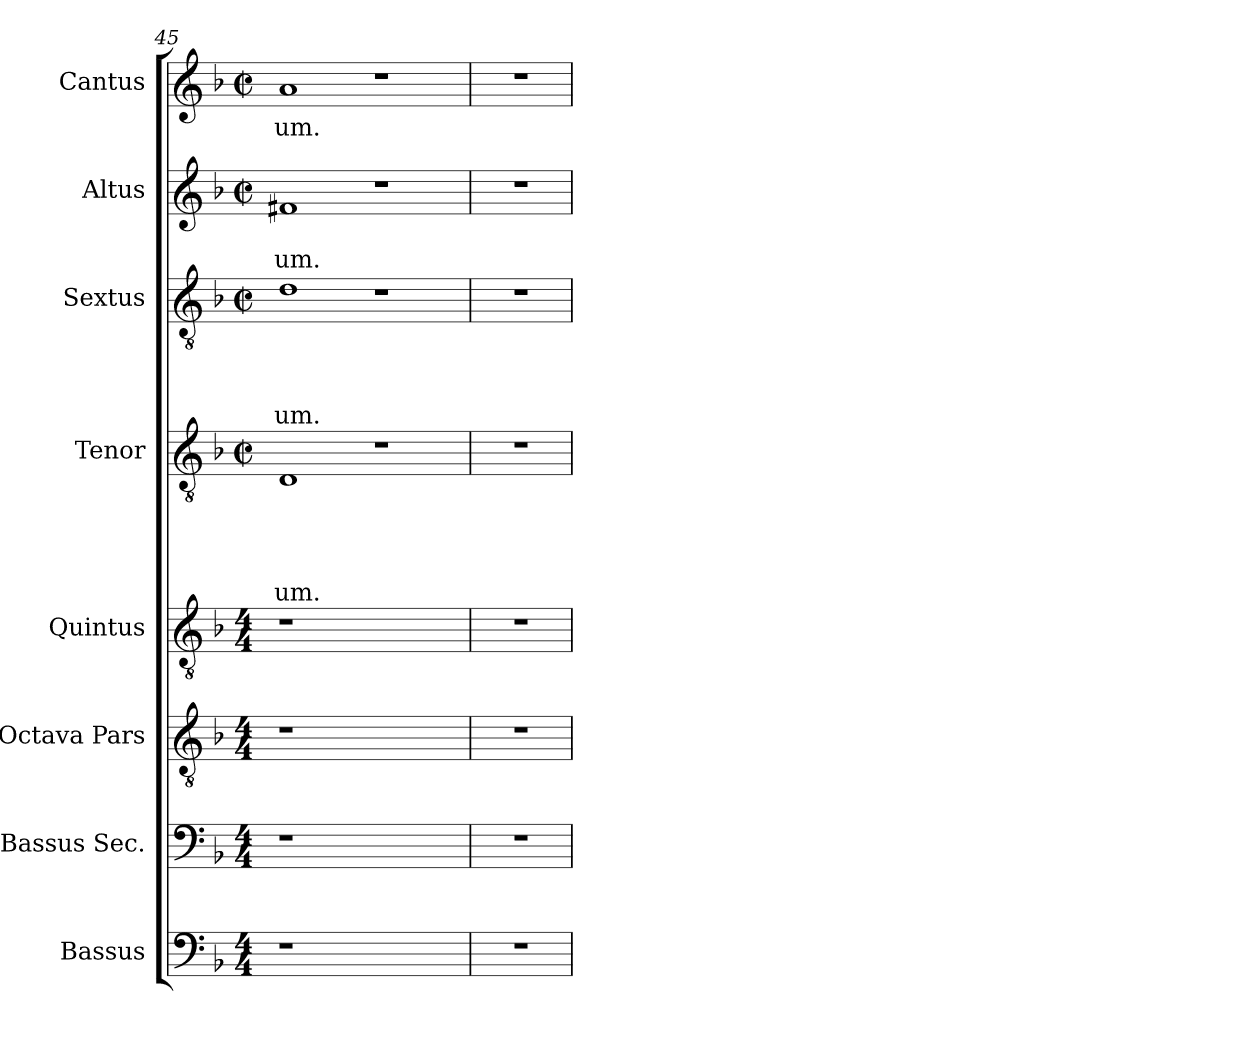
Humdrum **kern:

**kern	**kern	**kern	**kern	**kern	**text	**text	**text	**text	**text	**kern	**text	**text	**text	**text	**kern	**text	**text	**kern	**text
*part8	*part7	*part6	*part5	*part4	*part4	*part4	*part4	*part4	*part4	*part3	*part3	*part3	*part3	*part3	*part2	*part2	*part2	*part1	*part1
*staff8	*staff7	*staff6	*staff5	*staff4	*staff4	*staff4	*staff4	*staff4	*staff4	*staff3	*staff3	*staff3	*staff3	*staff3	*staff2	*staff2	*staff2	*staff1	*staff1
*I"Bassus	*I"Bassus Sec.	*I"Octava Pars	*I"Quintus	*I"Tenor	*	*	*	*	*	*I"Sextus	*	*	*	*	*I"Altus	*	*	*I"Cantus	*
*I'Bassus	*I'Bassus Sec.	*I'Octava Pars	*I'Quintus	*I'Tenor	*	*	*	*	*	*I'Sextus	*	*	*	*	*I'Altus	*	*	*I'Cantus	*
!!LO:PB:g=z
*clefF4	*clefF4	*clefGv2	*clefGv2	*clefGv2	*	*	*	*	*	*clefGv2	*	*	*	*	*clefG2	*	*	*clefG2	*
*	*	*	*	*ITrd-3c-5	*	*	*	*	*	*ITrd-3c-5	*	*	*	*	*ITrd-3c-5	*	*	*ITrd-3c-5	*
*k[b-]	*k[b-]	*k[b-]	*k[b-]	*k[b-e-]	*	*	*	*	*	*k[b-e-]	*	*	*	*	*k[b-e-]	*	*	*k[b-e-]	*
*F:	*F:	*F:	*F:	*B-:	*	*	*	*	*	*B-:	*	*	*	*	*B-:	*	*	*B-:	*
*M4/4	*M4/4	*M4/4	*M4/4	*M2/2	*	*	*	*	*	*M2/2	*	*	*	*	*M2/2	*	*	*M2/2	*
*	*	*	*	*met(c|)	*	*	*	*	*	*met(c|)	*	*	*	*	*met(c|)	*	*	*met(c|)	*
=45	=45	=45	=45	=45	=45	=45	=45	=45	=45	=45	=45	=45	=45	=45	=45	=45	=45	=45	=45
!	!	!	!	!	!	!	!	!	!LO:LY:b	!	!	!	!	!LO:LY:b	!	!	!LO:LY:b	!	!LO:LY:b
1r	1r	1r	1r	1G	.	.	.	.	-um.	1g	.	.	.	um.	1bn	.	um.	1dd	um.
1ryy	1ryy	1ryy	1ryy	1r	.	.	.	.	.	1r	.	.	.	.	1r	.	.	1r	.
=46	=46	=46	=46	=46	=46	=46	=46	=46	=46	=46	=46	=46	=46	=46	=46	=46	=46	=46	=46
1r	1r	1r	1r	1r	.	.	.	.	.	1r	.	.	.	.	1r	.	.	1r	.
=	=	=	=	=	=	=	=	=	=	=	=	=	=	=	=	=	=	=	=
*-	*-	*-	*-	*-	*-	*-	*-	*-	*-	*-	*-	*-	*-	*-	*-	*-	*-	*-	*-
